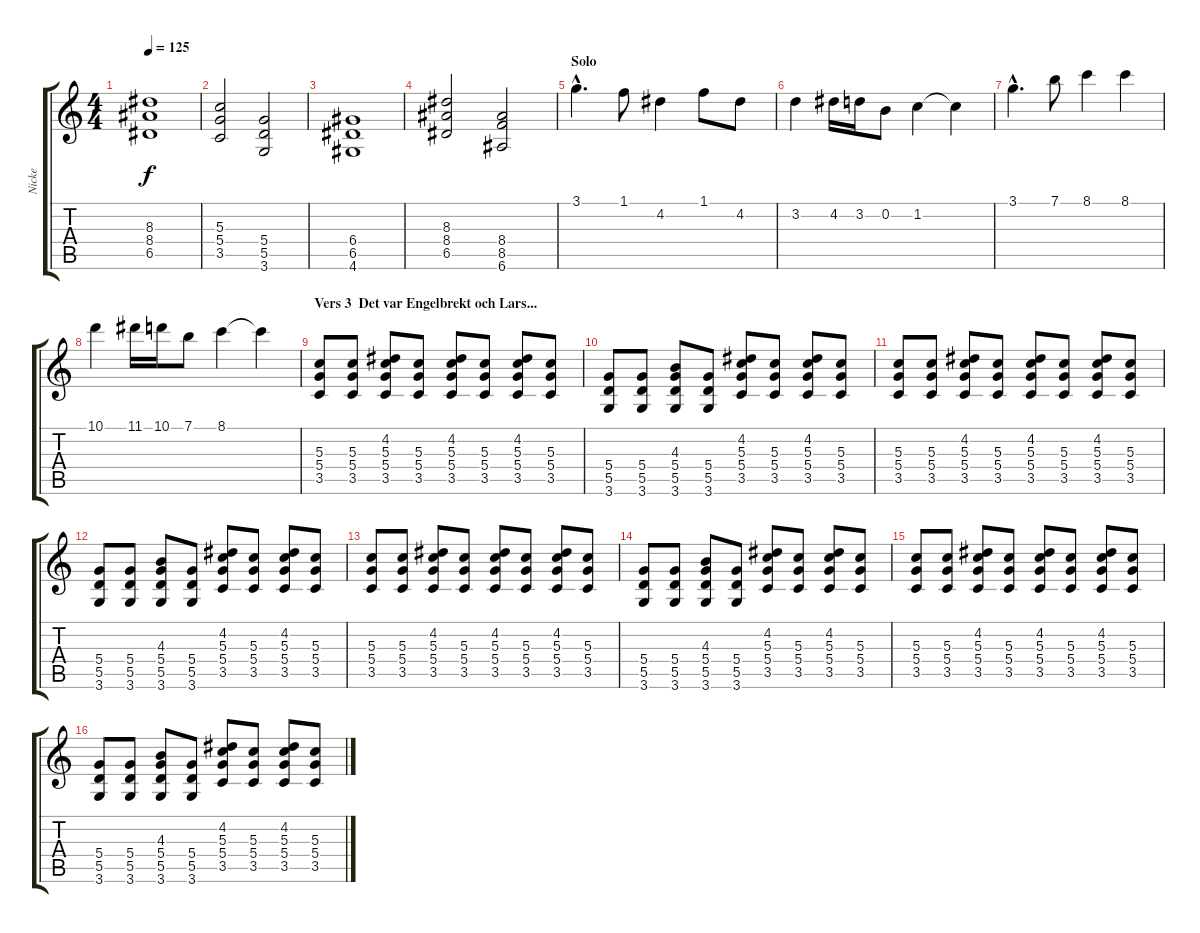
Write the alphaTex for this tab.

\track ("Nicke" "Nicke") {instrument overdrivenguitar}
\staff {score tabs}
\tuning (E4 B3 G3 D3 A2 E2) {hide}
\ts (4 4)
\tempo 125
\clef g2
\ks c
(8.3 8.4 6.5).1{dy f} |
(5.3 5.4 3.5).2 (5.4 5.5 3.6).2 |
(6.4 6.5 4.6).1 |
(8.3 8.4 6.5).2 (8.4 8.5 6.6).2 |
\section ("" "Solo")
3.1{hac}.4{d} 1.1.8 4.2.4 1.1.8 4.2.8 |
3.2.4 4.2.16 3.2.16 0.2.8 1.2.4 1.2{t}.4 |
3.1{hac}.4{d} 7.1.8 8.1.4 8.1.4 |
10.1.4 11.1.16 10.1.16 7.1.8 8.1.4 8.1{t}.4 |
\section ("" "Vers 3  Det var Engelbrekt och Lars...")
(5.3 5.4 3.5).8 (5.3 5.4 3.5).8 (4.2 5.3 5.4 3.5).8 (5.3 5.4 3.5).8 (4.2 5.3 5.4 3.5).8 (5.3 5.4 3.5).8 (4.2 5.3 5.4 3.5).8 (5.3 5.4 3.5).8 |
(5.4 5.5 3.6).8 (5.4 5.5 3.6).8 (4.3 5.4 5.5 3.6).8 (5.4 5.5 3.6).8 (4.2 5.3 5.4 3.5).8 (5.3 5.4 3.5).8 (4.2 5.3 5.4 3.5).8 (5.3 5.4 3.5).8 |
(5.3 5.4 3.5).8 (5.3 5.4 3.5).8 (4.2 5.3 5.4 3.5).8 (5.3 5.4 3.5).8 (4.2 5.3 5.4 3.5).8 (5.3 5.4 3.5).8 (4.2 5.3 5.4 3.5).8 (5.3 5.4 3.5).8 |
(5.4 5.5 3.6).8 (5.4 5.5 3.6).8 (4.3 5.4 5.5 3.6).8 (5.4 5.5 3.6).8 (4.2 5.3 5.4 3.5).8 (5.3 5.4 3.5).8 (4.2 5.3 5.4 3.5).8 (5.3 5.4 3.5).8 |
(5.3 5.4 3.5).8 (5.3 5.4 3.5).8 (4.2 5.3 5.4 3.5).8 (5.3 5.4 3.5).8 (4.2 5.3 5.4 3.5).8 (5.3 5.4 3.5).8 (4.2 5.3 5.4 3.5).8 (5.3 5.4 3.5).8 |
(5.4 5.5 3.6).8 (5.4 5.5 3.6).8 (4.3 5.4 5.5 3.6).8 (5.4 5.5 3.6).8 (4.2 5.3 5.4 3.5).8 (5.3 5.4 3.5).8 (4.2 5.3 5.4 3.5).8 (5.3 5.4 3.5).8 |
(5.3 5.4 3.5).8 (5.3 5.4 3.5).8 (4.2 5.3 5.4 3.5).8 (5.3 5.4 3.5).8 (4.2 5.3 5.4 3.5).8 (5.3 5.4 3.5).8 (4.2 5.3 5.4 3.5).8 (5.3 5.4 3.5).8 |
(5.4 5.5 3.6).8 (5.4 5.5 3.6).8 (4.3 5.4 5.5 3.6).8 (5.4 5.5 3.6).8 (4.2 5.3 5.4 3.5).8 (5.3 5.4 3.5).8 (4.2 5.3 5.4 3.5).8 (5.3 5.4 3.5).8
